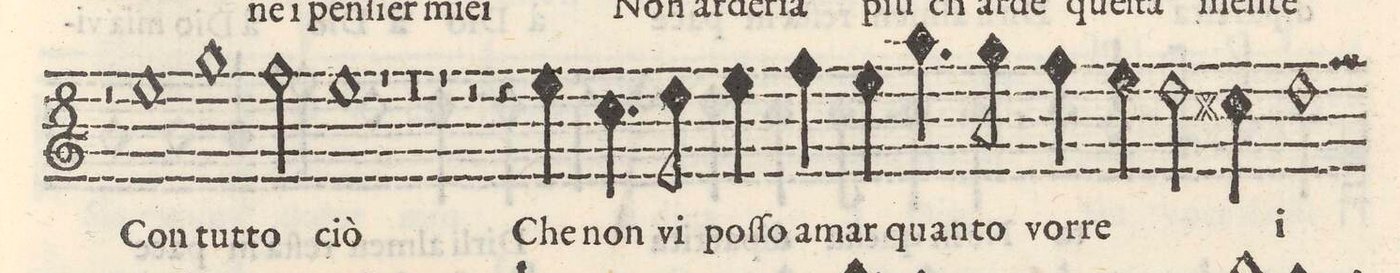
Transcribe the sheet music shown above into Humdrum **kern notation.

**kern	**text
*I"CANTO	*
*clefG2	*
*k[]	*
*M2/1	*
1ee\	Con
=16-	=16-
1gg	tut-
2ff\	-to
=17-	=17-
1ee	ciò
1r	.
=18-	=18-
0r	.
=19-	=19-
1r	.
2r	.
4re	.
4ee\	Che
=20-	=20-
4.cc\	non
8dd\	vi
4ee\	poſ-
4ff\	ſo a-
4ee\	-mar
4.aa\	quan-
8gg\	-to
4ff\	vor-
=21-	=21-
4ee\	-re-
2dd\	.
4cc#X\	.
1dd	-i
=22-	=22-
*-	*-
